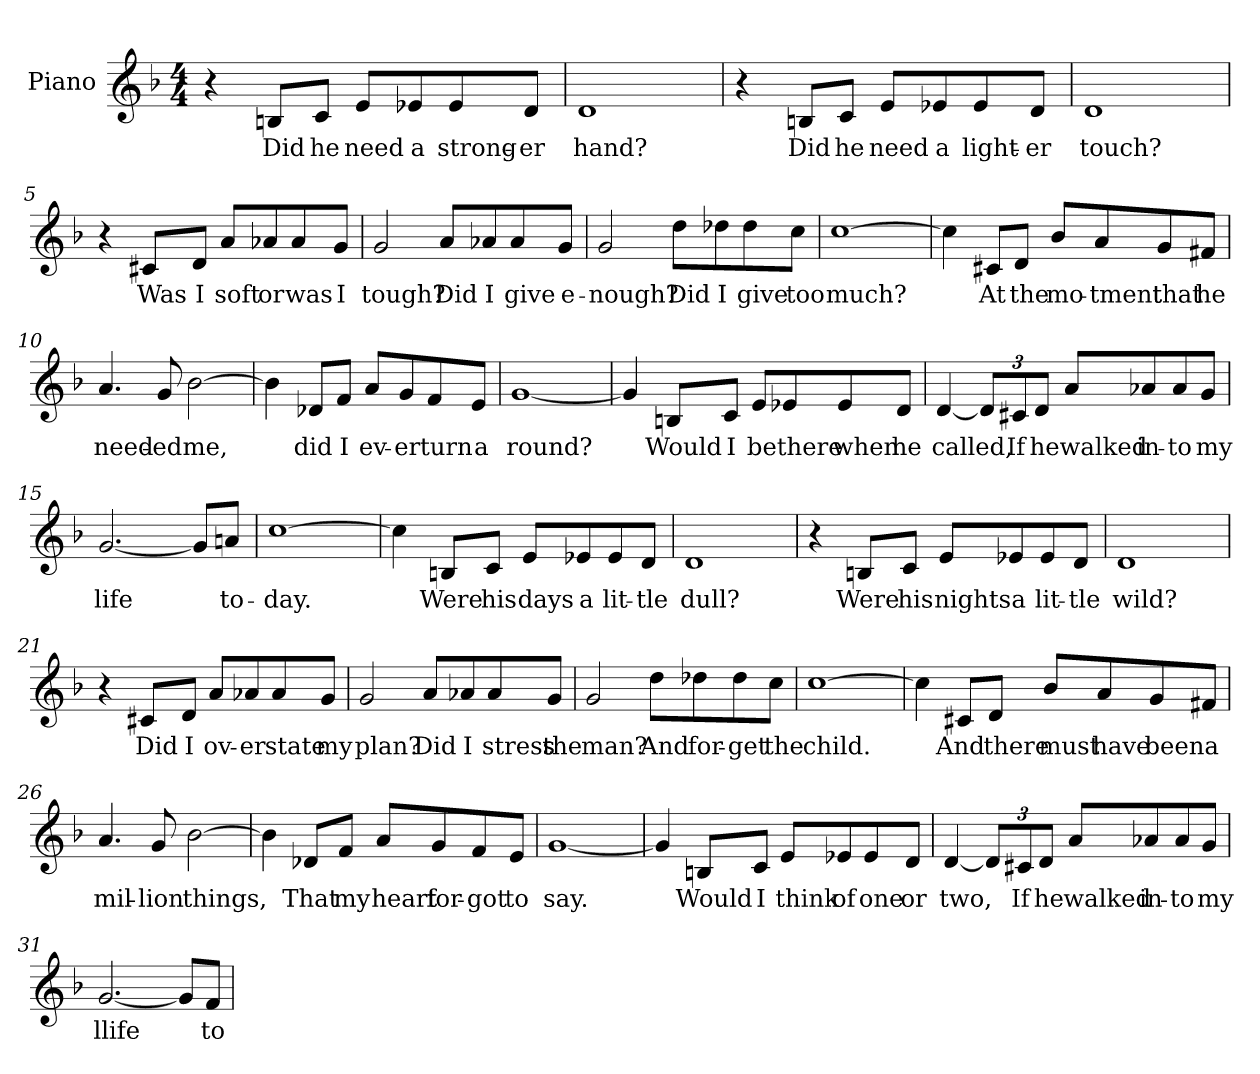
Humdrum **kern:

**kern	**text
*part1	*part1
*staff1	*staff1
*I"Piano	*
*I'Pno.	*
*clefG2	*
*k[b-]	*
*F:	*
*M4/4	*
=1	=1
4r	.
8Bn/L	Did
8c/J	he
8e/L	need
8e-X/	a
8e-/	strong-
8d/J	-er
=2	=2
1d	hand?
=3	=3
4r	.
8Bn/L	Did
8c/J	he
8e/L	need
8e-X/	a
8e-/	light-
8d/J	-er
=4	=4
1d	touch?
!!LO:LB:g=z
=5	=5
4r	.
8c#X/L	Was
8d/J	I
8a/L	soft
8a-X/	or
8a-/	was
8g/J	I
=6	=6
2g/	tough?
8a/L	Did
8a-X/	I
8a-/	give
8g/J	e-
=7	=7
2g/	-nough?
8dd\L	Did
8dd-X\	I
8dd-\	give
8cc\J	too
!!LO:LB:g=z
=8	=8
[1cc	much?
=9	=9
4cc\]	.
8c#X/L	At
8d/J	the
8b-/L	mo-
8a/	-tment
8g/	that
8f#X/J	he
=10	=10
4.a/	need-
8g/	-ed
[2b-\	me,
=11	=11
4b-\]	.
8d-X/L	did
8f/J	I
8a/L	ev-
8g/	-er
8f/	turn
8e/J	-a
!!LO:LB:g=z
=12	=12
[1g	round?
=13	=13
4g/]	.
8Bn/L	Would
8c/J	I
8e/L	be
8e-X/	there
8e-/	when
8d/J	he
=14	=14
[4d/	called,
*Xbrackettup	*
12d/L]	.
12c#X/	If
12d/J	he
8a/L	walked
8a-X/	in-
8a-/	-to
8g/J	my
!!LO:LB:g=z
=15	=15
[2.g/	life
8g/L]	.
8an/J	to-
=16	=16
[1cc	-day.
=17	=17
4cc\]	.
8Bn/L	Were
8c/J	his
8e/L	days
8e-X/	a
8e-/	lit-
8d/J	-tle
=18	=18
1d	dull?
!!LO:LB:g=z
=19	=19
4r	.
8Bn/L	Were
8c/J	his
8e/L	nights
8e-X/	a
8e-/	lit-
8d/J	-tle
=20	=20
1d	wild?
=21	=21
4r	.
8c#X/L	Did
8d/J	I
8a/L	ov-
8a-X/	-er
8a-/	state
8g/J	my
!!LO:LB:g=z
=22	=22
2g/	plan?
8a/L	Did
8a-X/	I
8a-/	stress
8g/J	the
=23	=23
2g/	man?
8dd\L	And
8dd-X\	for-
8dd-\	-get
8cc\J	the
=24	=24
[1cc	child.
!!LO:LB:g=z
=25	=25
4cc\]	.
8c#X/L	And
8d/J	there
8b-/L	must
8a/	have
8g/	been
8f#X/J	a
=26	=26
4.a/	mil-
8g/	-lion
[2b-\	things,
=27	=27
4b-\]	.
8d-X/L	That
8f/J	my
8a/L	heart
8g/	for-
8f/	-got
8e/J	to
!!LO:PB:g=z
=28	=28
[1g	say.
=29	=29
4g/]	.
8Bn/L	Would
8c/J	I
8e/L	think
8e-X/	of
8e-/	one
8d/J	or
=30	=30
[4d/	two,
12d/L]	.
12c#X/	If
12d/J	he
8a/L	walked
8a-X/	in-
8a-/	-to
8g/J	my
=31	=31
[2.g/	llife
8g/L]	.
8f/J	to
=	=
*-	*-
